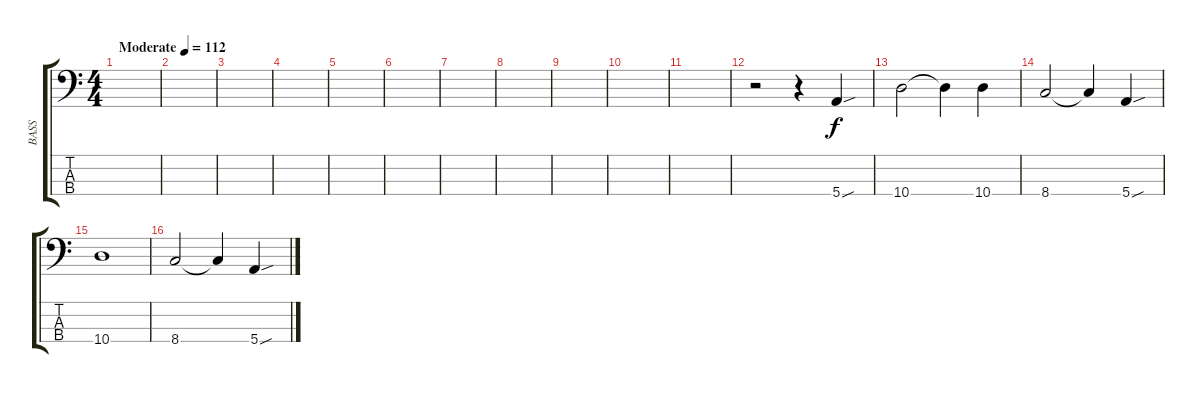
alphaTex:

\track ("BASS" "BASS") {instrument electricbasspick}
\staff {score tabs}
\tuning (G2 D2 A1 E1) {hide}
\ts (4 4)
\tempo (112 "Moderate")
\clef f4
\ks c
|
|
|
|
|
|
|
|
|
|
|
r.2 r.4 5.4{sou}.4 |
10.4.2 10.4{t}.4 10.4.4 |
8.4.2 8.4{t}.4 5.4{sou}.4 |
10.4.1 |
8.4.2 8.4{t}.4 5.4{sou}.4
